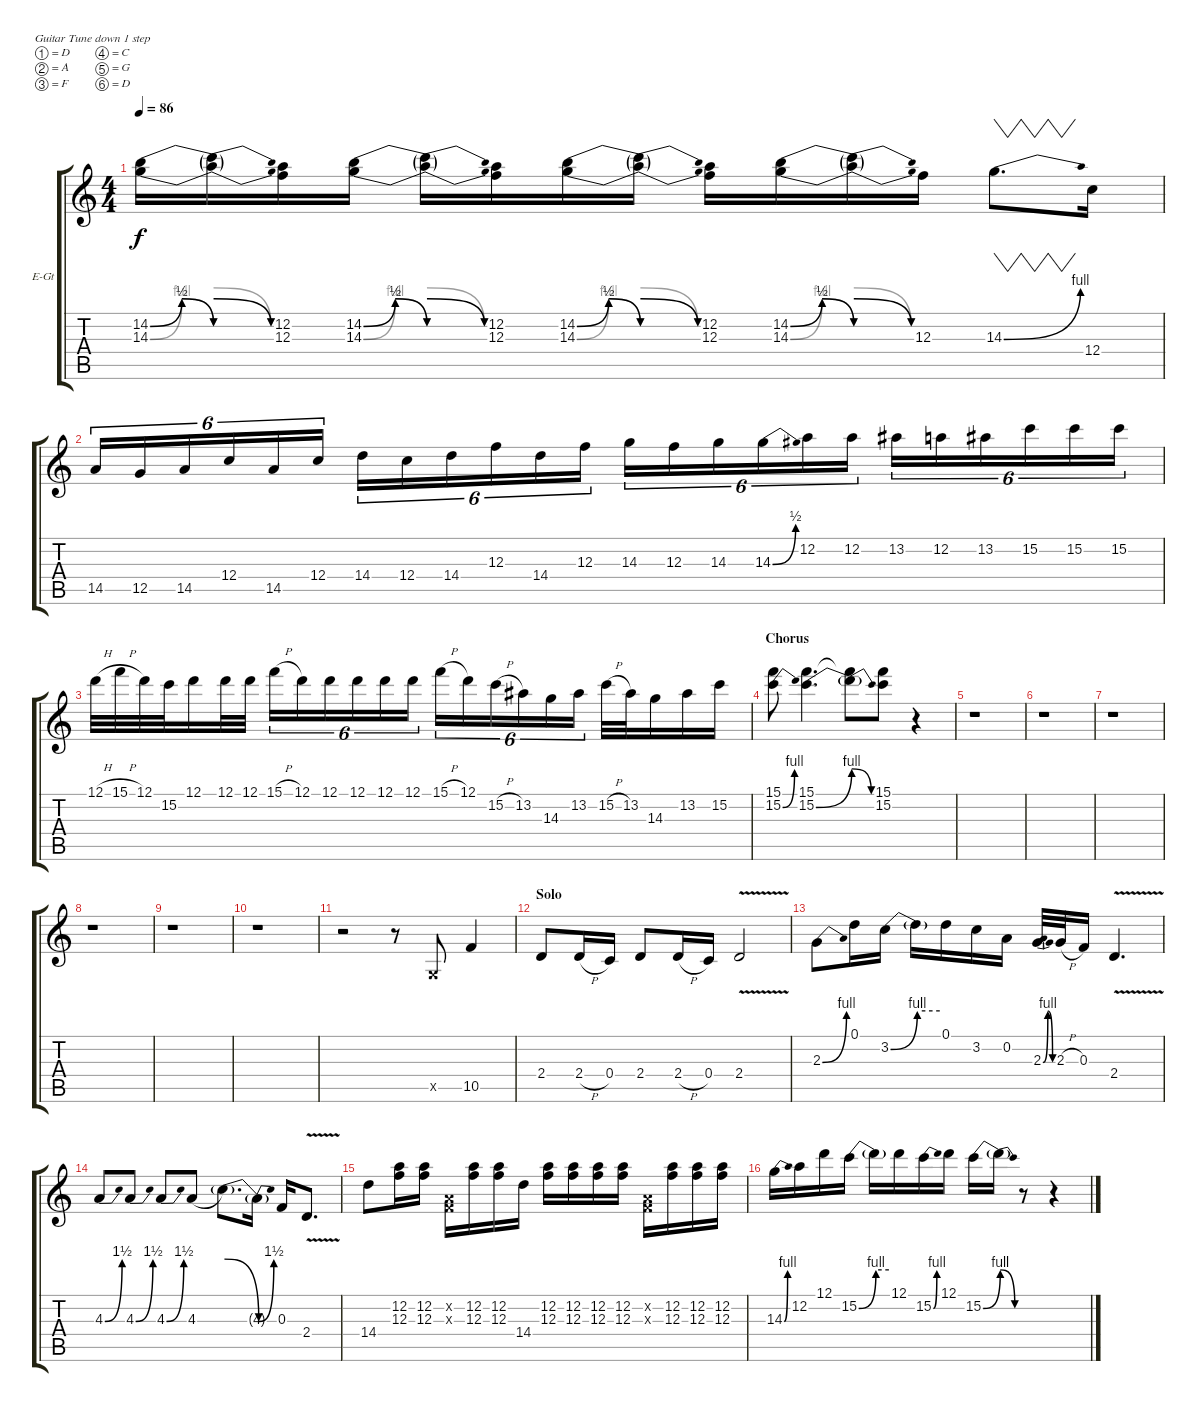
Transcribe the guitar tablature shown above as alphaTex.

\bracketExtendMode groupsimilarinstruments
\firstSystemTrackNameOrientation horizontal
\otherSystemsTrackNameOrientation horizontal
\track ("Kirk Hammett" "E-Gt") {instrument distortionguitar}
\staff {score tabs}
\tuning (D4 A3 F3 C3 G2 D2)
\ts (4 4)
\tempo 86
\clef g2
\ks c
(14.2{be (bendrelease 0 0 30 2 30 2 60 0)} 14.3{be (bendrelease 0 0 30 4 30 4 60 0)}).16{dy f} (14.2{be (release 0 2 60 0) t} 14.3{be (release 0 4 60 0) t}).16 (12.2 12.3).16 (14.2{be (bendrelease 0 0 30 2 30 2 60 0)} 14.3{be (bendrelease 0 0 30 4 30 4 60 0)}).16 (14.2{be (release 0 2 60 0) t} 14.3{be (release 0 4 60 0) t}).16 (12.2 12.3).16 (14.2{be (bendrelease 0 0 30 2 30 2 60 0)} 14.3{be (bendrelease 0 0 30 4 30 4 60 0)}).16 (14.2{be (release 0 2 60 0) t} 14.3{be (release 0 4 60 0) t}).16 (12.2 12.3).16 (14.2{be (bendrelease 0 0 30 2 30 2 60 0)} 14.3{be (bendrelease 0 0 30 4 30 4 60 0)}).16 (14.2{be (release 0 2 60 0) t} 14.3{be (release 0 4 60 0) t}).16 12.3.16 14.3{be (bend 0 0 60 4)}.8{vw d} 12.4.16 |
14.5.16{tu (6 4)} 12.5.16{tu (6 4)} 14.5.16{tu (6 4)} 12.4.16{tu (6 4)} 14.5.16{tu (6 4)} 12.4.16{tu (6 4)} 14.4.16{tu (6 4)} 12.4.16{tu (6 4)} 14.4.16{tu (6 4)} 12.3.16{tu (6 4)} 14.4.16{tu (6 4)} 12.3.16{tu (6 4)} 14.3.16{tu (6 4)} 12.3.16{tu (6 4)} 14.3.16{tu (6 4)} 14.3{be (bend 0 0 60 2)}.16{tu (6 4)} 12.2.16{tu (6 4)} 12.2.16{tu (6 4)} 13.2.16{tu (6 4)} 12.2.16{tu (6 4)} 13.2.16{tu (6 4)} 15.2.16{tu (6 4)} 15.2.16{tu (6 4)} 15.2.16{tu (6 4)} |
12.1{h}.32 15.1{h}.32 12.1.32 15.2.32 12.1.16 12.1.32 12.1.32 15.1{h}.16{tu (6 4)} 12.1.16{tu (6 4)} 12.1.16{tu (6 4)} 12.1.16{tu (6 4)} 12.1.16{tu (6 4)} 12.1.16{tu (6 4)} 15.1{h}.16{tu (6 4)} 12.1.16{tu (6 4)} 15.2{h}.16{tu (6 4)} 13.2.16{tu (6 4)} 14.3.16{tu (6 4)} 13.2.16{tu (6 4)} 15.2{h}.32 13.2.32 14.3.16 13.2.16 15.2.16 |
\section ("" "Chorus")
(15.1 15.2{be (bend 0 0 60 4)}).8 (15.1 15.2{be (bend 0 0 60 4)}).4{d} (15.1{t} 15.2{be (release 0 4 60 0) t}).8 (15.1 15.2).8 r.4 |
r.1 |
r.1 |
r.1 |
r.1 |
r.1 |
r.1 |
r.2 r.8 0.5{x}.8 10.5.4 |
\section ("" "Solo")
2.4.8 2.4{h}.16 0.4.16 2.4.8 2.4{h}.16 0.4.16 2.4{v}.2 |
2.3{be (bend 0 0 60 4)}.8 0.1.16 3.2{be (bend 0 0 60 4)}.16 3.2{be (hold 0 4 60 4) t}.16 0.1.16 3.2.16 0.2.16 2.3{be (bendrelease 0 0 30 4 30 4 60 0)}.32 2.3{h}.32 0.3.16 2.4{v}.4{d} |
4.3{be (bend 0 0 60 6)}.8 4.3{be (bend 0 0 60 6)}.8 4.3{be (bend 0 0 60 6)}.8 4.3{be (hold 0 0 60 0)}.8 4.3{be (release 0 6 60 0) t}.8{d} 4.3{be (bend 0 0 60 6) t}.16 0.3.16 2.4{v}.8{d} |
14.4.8 (12.2 12.3).16 (12.2 12.3).16 (0.2{x} 0.3{x}).16 (12.2 12.3).16 (12.2 12.3).16 14.4.16 (12.2 12.3).16 (12.2 12.3).16 (12.2 12.3).16 (12.2 12.3).16 (0.2{x} 0.3{x}).16 (12.2 12.3).16 (12.2 12.3).16 (12.2 12.3).16 |
14.3{be (bend 0 0 60 4)}.16 12.2.16 12.1.16 15.2{be (bend 0 0 60 4)}.16 15.2{be (hold 0 4 60 4) t}.16 12.1.16 15.2{be (bend 0 0 60 4)}.16 12.1.16 15.2{be (bend 0 0 60 4)}.16 15.2{be (release 0 4 60 0) t}.16 r.8 r.4
